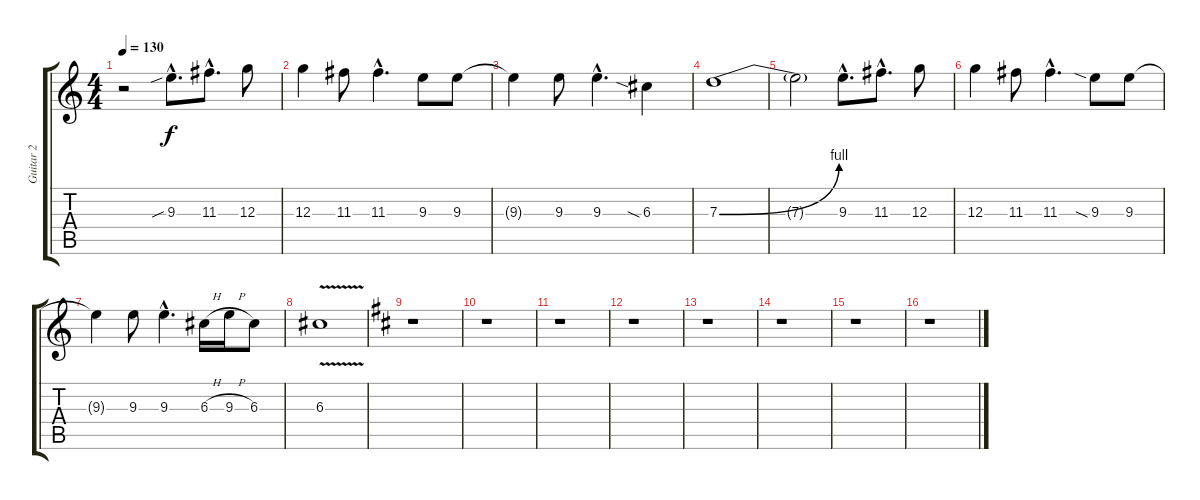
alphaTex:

\track ("Guitar 2" "Guitar 2") {instrument overdrivenguitar}
\staff {score tabs}
\tuning (E4 B3 G3 D3 A2 E2) {hide}
\ts (4 4)
\tempo 130
\clef g2
\ks c
r.2{dy f instrument overdrivenguitar} 9.3{sib hac}.8{d} 11.3{hac}.8{d} 12.3.8 |
12.3.4 11.3.8 11.3{hac}.4{d} 9.3.8 9.3.8 |
9.3{t}.4 9.3.8 9.3{hac}.4{d} 6.3{sia}.4 |
7.3{be (bend 0 0 60 4)}.1 |
7.3{t}.2 9.3{hac}.8{d} 11.3{hac}.8{d} 12.3.8 |
12.3.4 11.3.8 11.3{hac}.4{d} 9.3{sia}.8 9.3.8 |
9.3{t}.4 9.3.8 9.3{hac}.4{d} 6.3{h}.16 9.3{h}.16 6.3.8 |
6.3{v}.1 |
\ks d
r.1 |
r.1 |
r.1 |
r.1 |
r.1 |
r.1 |
r.1 |
r.1
